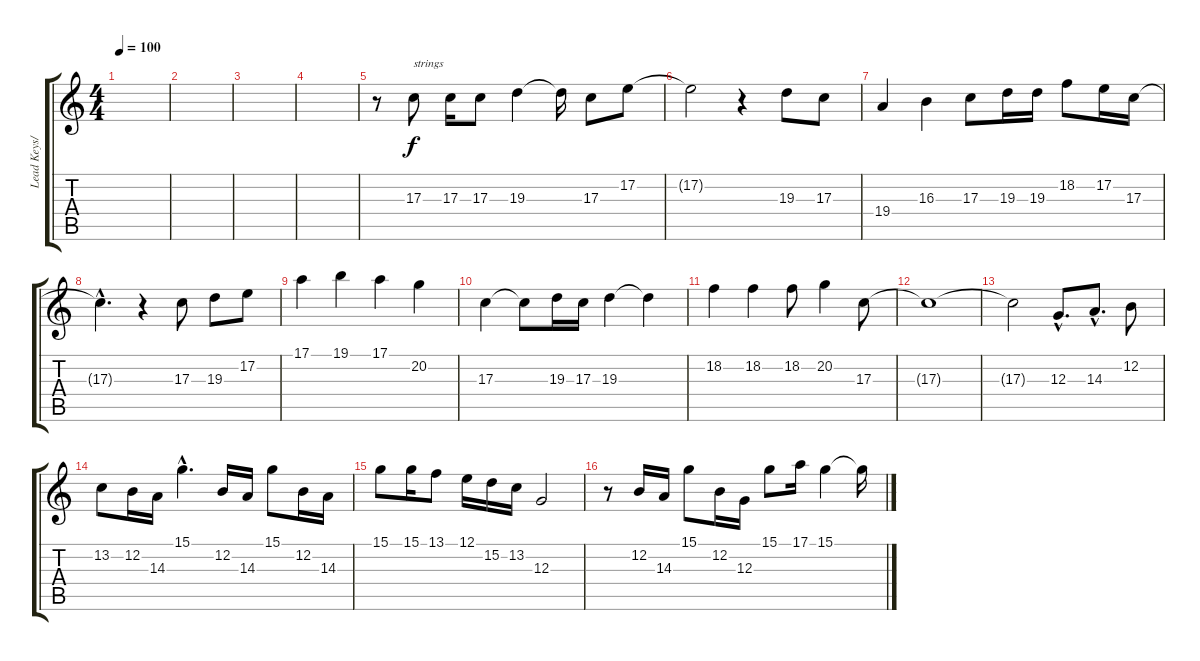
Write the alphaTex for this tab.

\track ("Lead Keys/Whistle" "Lead Keys/") {instrument whistle}
\staff {score tabs}
\tuning (E4 B3 G3 D3 A2 E2) {hide}
\ts (4 4)
\section ("" "")
\tempo 100
\clef g2
\ks c
|
|
|
|
r.8 17.3.8{txt "strings" instrument stringensemble1} 17.3.16 17.3.8 19.3.4 19.3{t}.16 17.3.8 17.2.8 |
17.2{t}.2 r.4 19.3.8 17.3.8 |
19.4.4 16.3.4 17.3.8 19.3.16 19.3.16 18.2.8 17.2.16 17.3.16 |
17.3{hac t}.4{d} r.4 17.3.8 19.3.8 17.2.8 |
17.1.4{volume 12} 19.1.4 17.1.4 20.2.4 |
17.3.4 17.3{t}.8 19.3.16 17.3.16 19.3.4 19.3{t}.4 |
18.2.4 18.2.4 18.2.8 20.2.4 17.3.8 |
17.3{t}.1 |
17.3{t}.2 12.3{hac}.8{d} 14.3{hac}.8{d} 12.2.8 |
\section ("" "")
13.2.8 12.2.16 14.3.16 15.1{hac}.4{d} 12.2.16 14.3.16 15.1.8 12.2.16 14.3.16 |
15.1.8 15.1.16 13.1.8 12.1.16 15.2.16 13.2.16 12.3.2 |
r.8 12.2.16 14.3.16 15.1.8 12.2.16 12.3.16 15.1.8 17.1.16 15.1.4 15.1{t}.16
